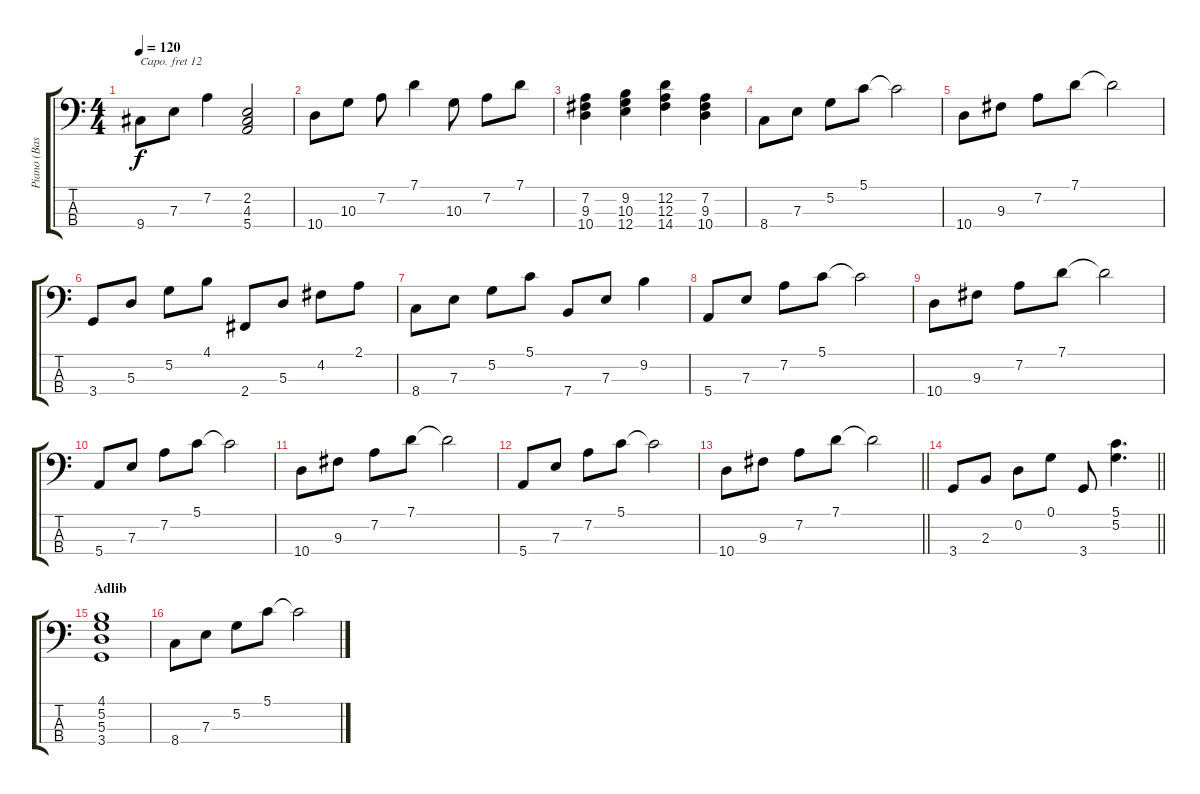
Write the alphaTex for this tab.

\track ("Piano (Bass)" "Piano (Bas") {instrument acousticgrandpiano}
\staff {score tabs}
\capo 12
\tuning (G2 D2 A1 E1) {hide}
\ts (4 4)
\tempo 120
\clef f4
\ks c
9.4.8{dy f} 7.3.8 7.2.4 (2.2 4.3 5.4).2 |
10.4.8 10.3.8 7.2.8 7.1.4 10.3.8 7.2.8 7.1.8 |
(7.2 9.3 10.4).4 (9.2 10.3 12.4).4 (12.2 12.3 14.4).4 (7.2 9.3 10.4).4 |
8.4.8 7.3.8 5.2.8 5.1.8 5.1{t}.2 |
10.4.8 9.3.8 7.2.8 7.1.8 7.1{t}.2 |
3.4.8 5.3.8 5.2.8 4.1.8 2.4.8 5.3.8 4.2.8 2.1.8 |
8.4.8 7.3.8 5.2.8 5.1.8 7.4.8 7.3.8 9.2.4 |
5.4.8 7.3.8 7.2.8 5.1.8 5.1{t}.2 |
10.4.8 9.3.8 7.2.8 7.1.8 7.1{t}.2 |
5.4.8 7.3.8 7.2.8 5.1.8 5.1{t}.2 |
10.4.8 9.3.8 7.2.8 7.1.8 7.1{t}.2 |
5.4.8 7.3.8 7.2.8 5.1.8 5.1{t}.2 |
\barLineRight lightlight
10.4.8 9.3.8 7.2.8 7.1.8 7.1{t}.2 |
\barLineRight lightlight
3.4.8 2.3.8 0.2.8 0.1.8 3.4.8 (5.1 5.2).4{d} |
\section ("" "Adlib")
(4.1 5.2 5.3 3.4).1 |
8.4.8 7.3.8 5.2.8 5.1.8 5.1{t}.2
